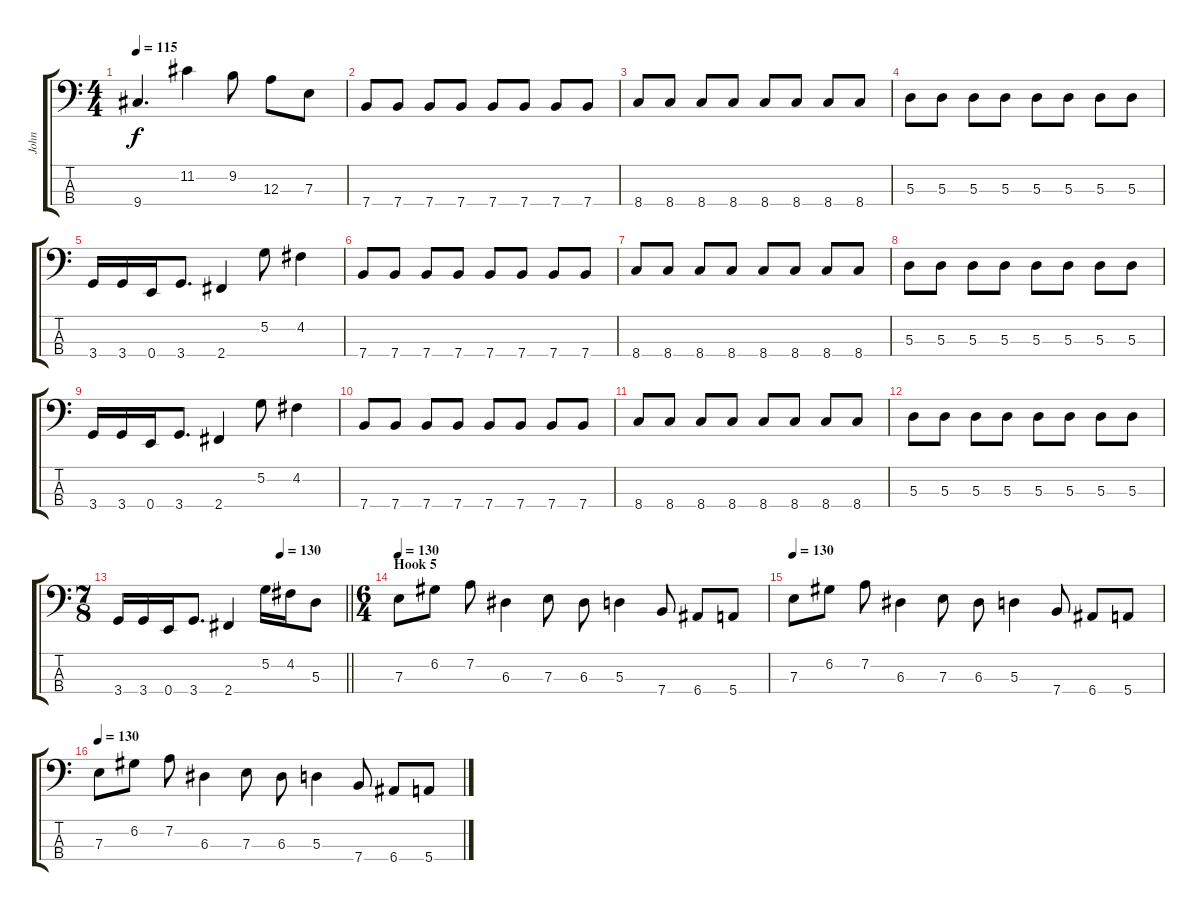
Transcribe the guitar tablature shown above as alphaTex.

\track ("John" "John") {instrument electricbassfinger}
\staff {score tabs}
\tuning (G2 D2 A1 E1) {hide}
\ts (4 4)
\tempo 115
\clef f4
\ks c
9.4.4{d dy f} 11.2.4 9.2.8 12.3.8 7.3.8 |
7.4.8 7.4.8 7.4.8 7.4.8 7.4.8 7.4.8 7.4.8 7.4.8 |
8.4.8 8.4.8 8.4.8 8.4.8 8.4.8 8.4.8 8.4.8 8.4.8 |
5.3.8 5.3.8 5.3.8 5.3.8 5.3.8 5.3.8 5.3.8 5.3.8 |
3.4.16 3.4.16 0.4.16 3.4.8{d} 2.4.4 5.2.8 4.2.4 |
7.4.8 7.4.8 7.4.8 7.4.8 7.4.8 7.4.8 7.4.8 7.4.8 |
8.4.8 8.4.8 8.4.8 8.4.8 8.4.8 8.4.8 8.4.8 8.4.8 |
5.3.8 5.3.8 5.3.8 5.3.8 5.3.8 5.3.8 5.3.8 5.3.8 |
3.4.16 3.4.16 0.4.16 3.4.8{d} 2.4.4 5.2.8 4.2.4 |
7.4.8 7.4.8 7.4.8 7.4.8 7.4.8 7.4.8 7.4.8 7.4.8 |
8.4.8 8.4.8 8.4.8 8.4.8 8.4.8 8.4.8 8.4.8 8.4.8 |
5.3.8 5.3.8 5.3.8 5.3.8 5.3.8 5.3.8 5.3.8 5.3.8 |
\ts (7 8)
\tempo (130 0.7142857142857143)
\barLineRight lightlight
3.4.16 3.4.16 0.4.16 3.4.8{d} 2.4.4 5.2.16 4.2.16 5.3.8 |
\ts (6 4)
\section ("" "Hook 5")
\tempo 130
7.3.8 6.2.8 7.2.8 6.3.4 7.3.8 6.3.8 5.3.4 7.4.8 6.4.8 5.4.8 |
\tempo 130
7.3.8 6.2.8 7.2.8 6.3.4 7.3.8 6.3.8 5.3.4 7.4.8 6.4.8 5.4.8 |
\tempo 130
7.3.8 6.2.8 7.2.8 6.3.4 7.3.8 6.3.8 5.3.4 7.4.8 6.4.8 5.4.8
